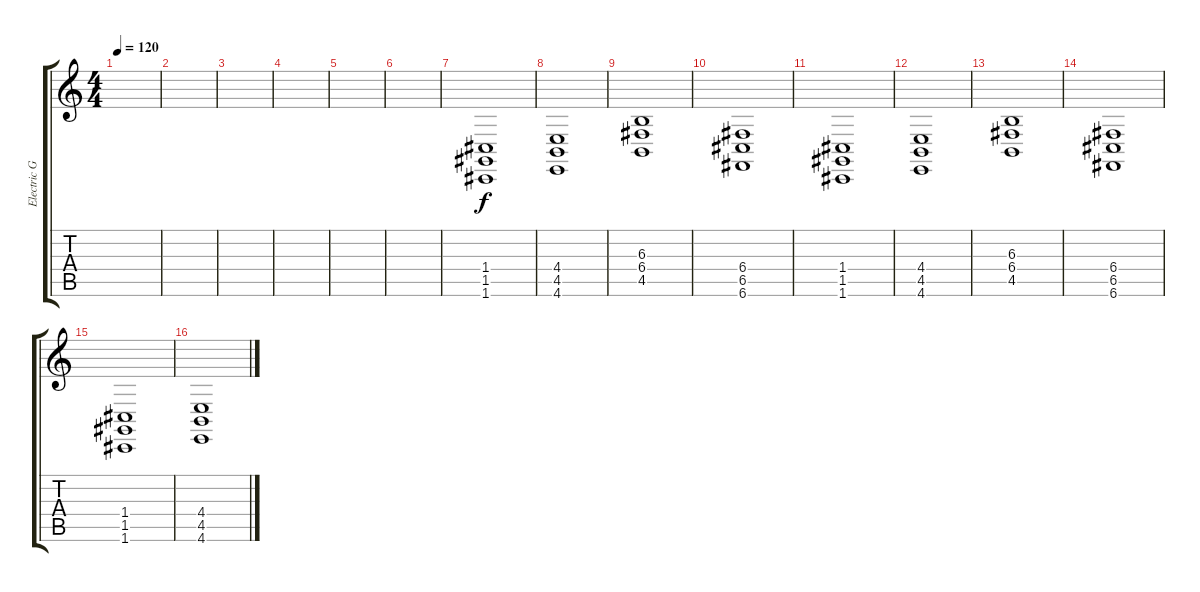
\track ("Electric Guitar" "Electric G") {instrument brightacousticpiano}
\staff {score tabs}
\tuning (D4 A3 F3 C3 G2 C2) {hide}
\ts (4 4)
\tempo 120
\clef g2
\ks c
|
|
|
|
|
|
(1.4 1.5 1.6).1 |
(4.4 4.5 4.6).1 |
(6.3 6.4 4.5).1 |
(6.4 6.5 6.6).1 |
(1.4 1.5 1.6).1 |
(4.4 4.5 4.6).1 |
(6.3 6.4 4.5).1 |
(6.4 6.5 6.6).1 |
(1.4 1.5 1.6).1 |
(4.4 4.5 4.6).1
